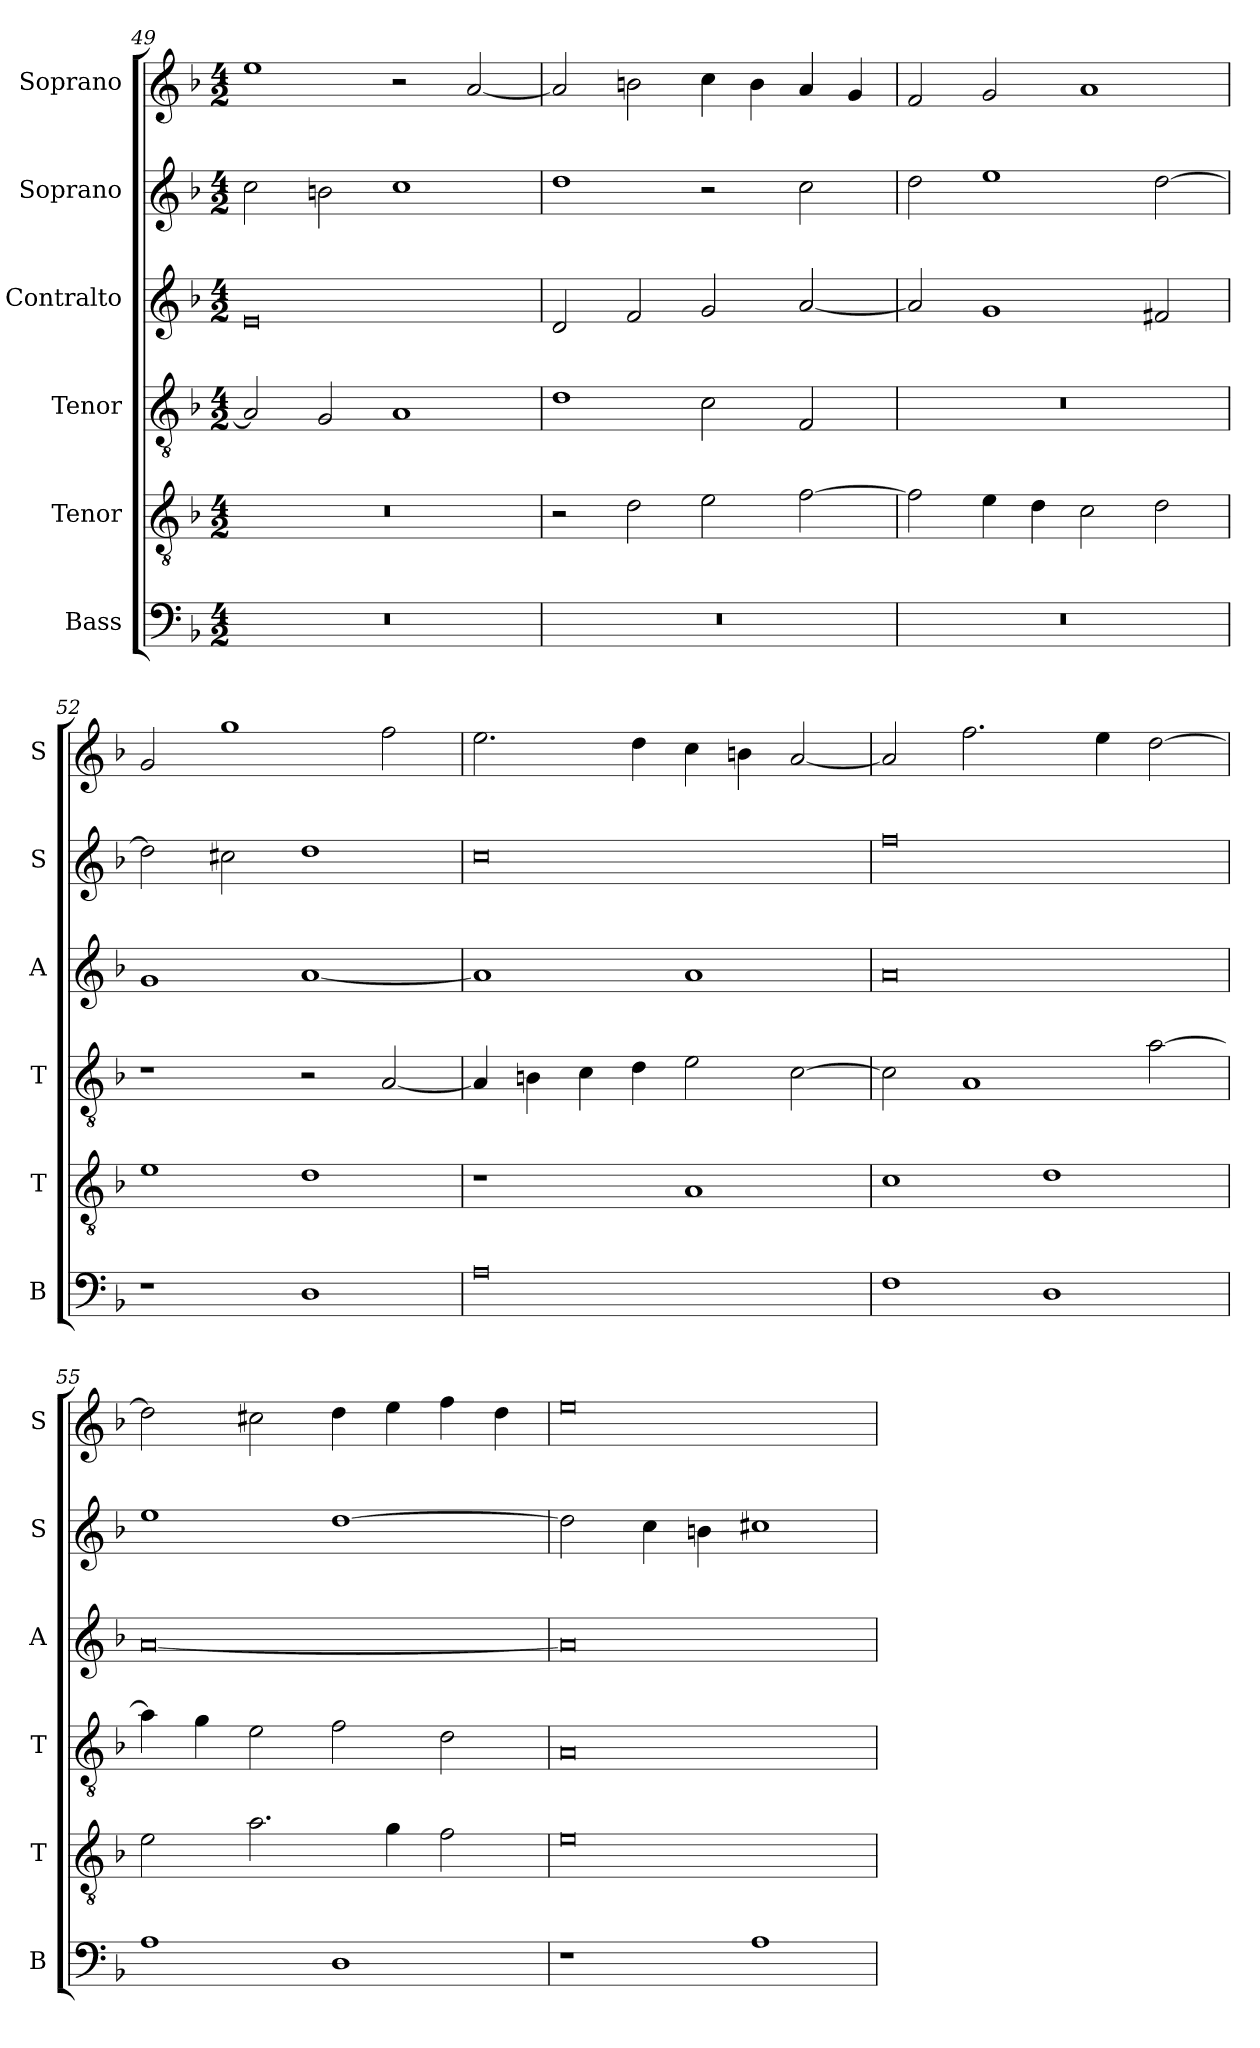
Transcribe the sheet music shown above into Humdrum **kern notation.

**kern	**kern	**kern	**kern	**kern	**kern
*part6	*part5	*part4	*part3	*part2	*part1
*staff6	*staff5	*staff4	*staff3	*staff2	*staff1
*I"Bass	*I"Tenor	*I"Tenor	*I"Contralto	*I"Soprano	*I"Soprano
*I'B	*I'T	*I'T	*I'A	*I'S	*I'S
*clefF4	*clefGv2	*clefGv2	*clefG2	*clefG2	*clefG2
*k[b-]	*k[b-]	*k[b-]	*k[b-]	*k[b-]	*k[b-]
*M4/2	*M4/2	*M4/2	*M4/2	*M4/2	*M4/2
=49	=49	=49	=49	=49	=49
0r	0r	2A]	0e	2cc	1ee
.	.	2G	.	2bn	.
.	.	1A	.	1cc	2r
.	.	.	.	.	[2a
=50	=50	=50	=50	=50	=50
0r	2r	1d	2d	1dd	2a]
.	2d	.	2f	.	2bn
.	2e	2c	2g	2r	4cc
.	.	.	.	.	4b
.	[2f	2F	[2a	2cc	4a
.	.	.	.	.	4g
=51	=51	=51	=51	=51	=51
0r	2f]	0r	2a]	2dd	2f
.	4e	.	1g	1ee	2g
.	4d	.	.	.	.
.	2c	.	.	.	1a
.	2d	.	2f#X	[2dd	.
=52	=52	=52	=52	=52	=52
1r	1e	1r	1g	2dd]	2g
.	.	.	.	2cc#X	1gg
1D	1d	2r	[1a	1dd	.
.	.	[2A	.	.	2ff
=53	=53	=53	=53	=53	=53
0A	1r	4A]	1a]	0cc	2.ee
.	.	4Bn	.	.	.
.	.	4c	.	.	.
.	.	4d	.	.	4dd
.	1A	2e	1a	.	4cc
.	.	.	.	.	4bn
.	.	[2c	.	.	[2a
=54	=54	=54	=54	=54	=54
1F	1c	2c]	0a	0ff	2a]
.	.	1A	.	.	2.ff
1D	1d	.	.	.	.
.	.	.	.	.	4ee
.	.	[2a	.	.	[2dd
=55	=55	=55	=55	=55	=55
1A	2e	4a]	[0a	1ee	2dd]
.	.	4g	.	.	.
.	2.a	2e	.	.	2cc#X
1D	.	2f	.	[1dd	4dd
.	4g	.	.	.	4ee
.	2f	2d	.	.	4ff
.	.	.	.	.	4dd
=56	=56	=56	=56	=56	=56
1r	0e	0A	0a]	2dd]	0ee
.	.	.	.	4cc	.
.	.	.	.	4bn	.
1A	.	.	.	1cc#X	.
=	=	=	=	=	=
*-	*-	*-	*-	*-	*-
